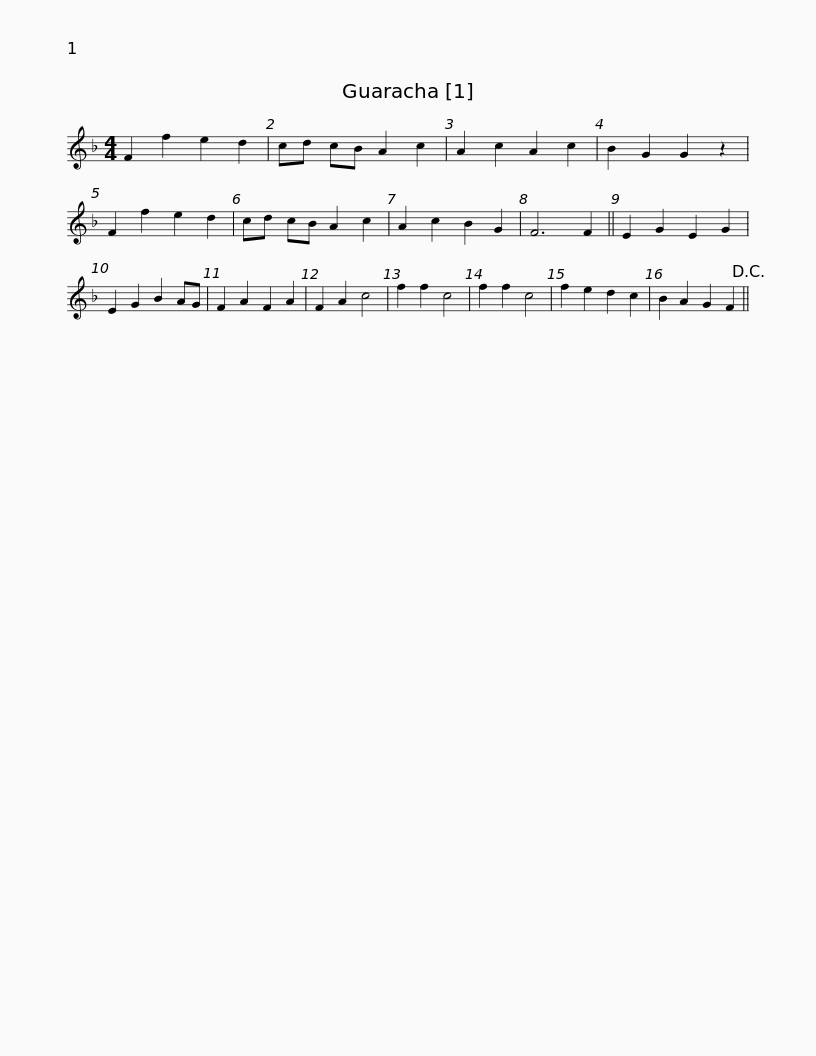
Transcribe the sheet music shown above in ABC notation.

X:1
L:1/8
M:4/4
I:linebreak $
K:F
V:1 treble
V:1
 F2 f2 e2 d2 | cd cB A2 c2 | A2 c2 A2 c2 | B2 G2 G2 z2 | F2 f2 e2 d2 | %5
 cd cB A2 c2 | A2 c2 B2 G2 | F6 F2 || E2 G2 E2 G2 |$ E2 G2 B2 AG | %10
 F2 A2 F2 A2 | F2 A2 c4 | f2 f2 c4 | f2 f2 c4 | f2 e2 d2 c2 | %15
 B2 A2 G2 F2!D.C.! || %16
